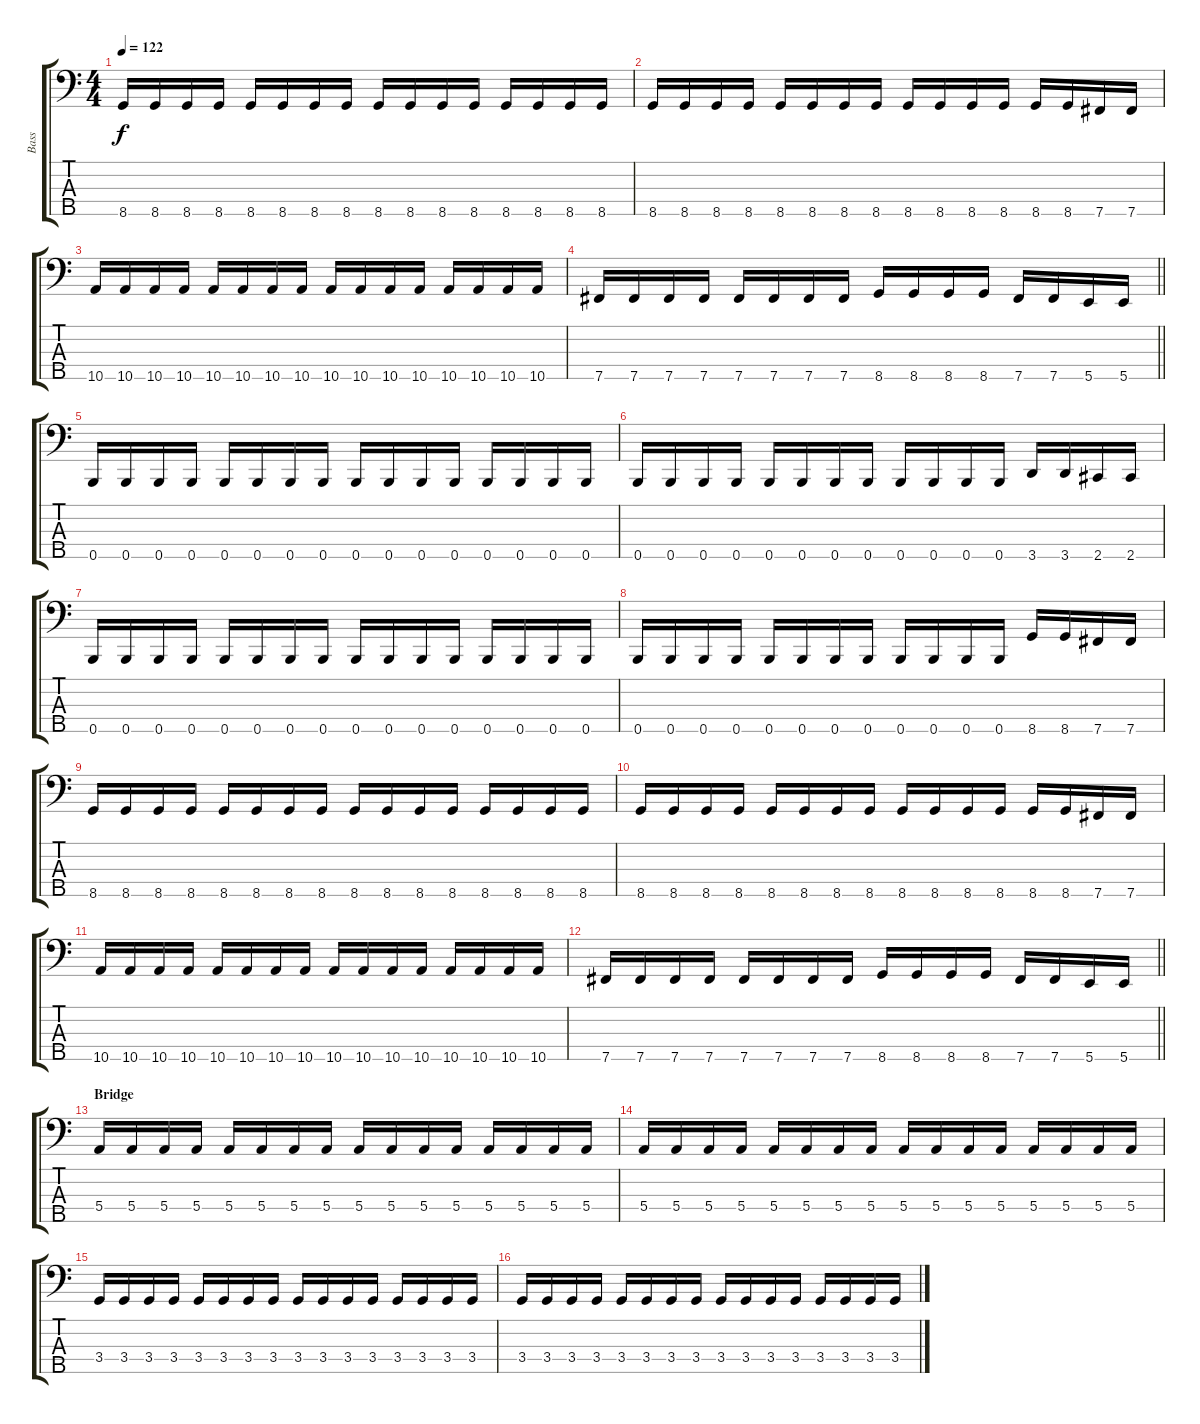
\track ("Bass" "Bass") {instrument electricbassfinger}
\staff {score tabs}
\tuning (G2 D2 A1 E1 B0) {hide}
\ts (4 4)
\tempo 122
\clef f4
\ks c
8.5.16{dy f} 8.5.16 8.5.16 8.5.16 8.5.16 8.5.16 8.5.16 8.5.16 8.5.16 8.5.16 8.5.16 8.5.16 8.5.16 8.5.16 8.5.16 8.5.16 |
8.5.16 8.5.16 8.5.16 8.5.16 8.5.16 8.5.16 8.5.16 8.5.16 8.5.16 8.5.16 8.5.16 8.5.16 8.5.16 8.5.16 7.5.16 7.5.16 |
10.5.16 10.5.16 10.5.16 10.5.16 10.5.16 10.5.16 10.5.16 10.5.16 10.5.16 10.5.16 10.5.16 10.5.16 10.5.16 10.5.16 10.5.16 10.5.16 |
\barLineRight lightlight
7.5.16 7.5.16 7.5.16 7.5.16 7.5.16 7.5.16 7.5.16 7.5.16 8.5.16 8.5.16 8.5.16 8.5.16 7.5.16 7.5.16 5.5.16 5.5.16 |
\section ("" "")
0.5.16 0.5.16 0.5.16 0.5.16 0.5.16 0.5.16 0.5.16 0.5.16 0.5.16 0.5.16 0.5.16 0.5.16 0.5.16 0.5.16 0.5.16 0.5.16 |
0.5.16 0.5.16 0.5.16 0.5.16 0.5.16 0.5.16 0.5.16 0.5.16 0.5.16 0.5.16 0.5.16 0.5.16 3.5.16 3.5.16 2.5.16 2.5.16 |
0.5.16 0.5.16 0.5.16 0.5.16 0.5.16 0.5.16 0.5.16 0.5.16 0.5.16 0.5.16 0.5.16 0.5.16 0.5.16 0.5.16 0.5.16 0.5.16 |
0.5.16 0.5.16 0.5.16 0.5.16 0.5.16 0.5.16 0.5.16 0.5.16 0.5.16 0.5.16 0.5.16 0.5.16 8.5.16 8.5.16 7.5.16 7.5.16 |
8.5.16 8.5.16 8.5.16 8.5.16 8.5.16 8.5.16 8.5.16 8.5.16 8.5.16 8.5.16 8.5.16 8.5.16 8.5.16 8.5.16 8.5.16 8.5.16 |
8.5.16 8.5.16 8.5.16 8.5.16 8.5.16 8.5.16 8.5.16 8.5.16 8.5.16 8.5.16 8.5.16 8.5.16 8.5.16 8.5.16 7.5.16 7.5.16 |
10.5.16 10.5.16 10.5.16 10.5.16 10.5.16 10.5.16 10.5.16 10.5.16 10.5.16 10.5.16 10.5.16 10.5.16 10.5.16 10.5.16 10.5.16 10.5.16 |
\barLineRight lightlight
7.5.16 7.5.16 7.5.16 7.5.16 7.5.16 7.5.16 7.5.16 7.5.16 8.5.16 8.5.16 8.5.16 8.5.16 7.5.16 7.5.16 5.5.16 5.5.16 |
\section ("" "Bridge")
5.4.16 5.4.16 5.4.16 5.4.16 5.4.16 5.4.16 5.4.16 5.4.16 5.4.16 5.4.16 5.4.16 5.4.16 5.4.16 5.4.16 5.4.16 5.4.16 |
5.4.16 5.4.16 5.4.16 5.4.16 5.4.16 5.4.16 5.4.16 5.4.16 5.4.16 5.4.16 5.4.16 5.4.16 5.4.16 5.4.16 5.4.16 5.4.16 |
3.4.16 3.4.16 3.4.16 3.4.16 3.4.16 3.4.16 3.4.16 3.4.16 3.4.16 3.4.16 3.4.16 3.4.16 3.4.16 3.4.16 3.4.16 3.4.16 |
3.4.16 3.4.16 3.4.16 3.4.16 3.4.16 3.4.16 3.4.16 3.4.16 3.4.16 3.4.16 3.4.16 3.4.16 3.4.16 3.4.16 3.4.16 3.4.16
